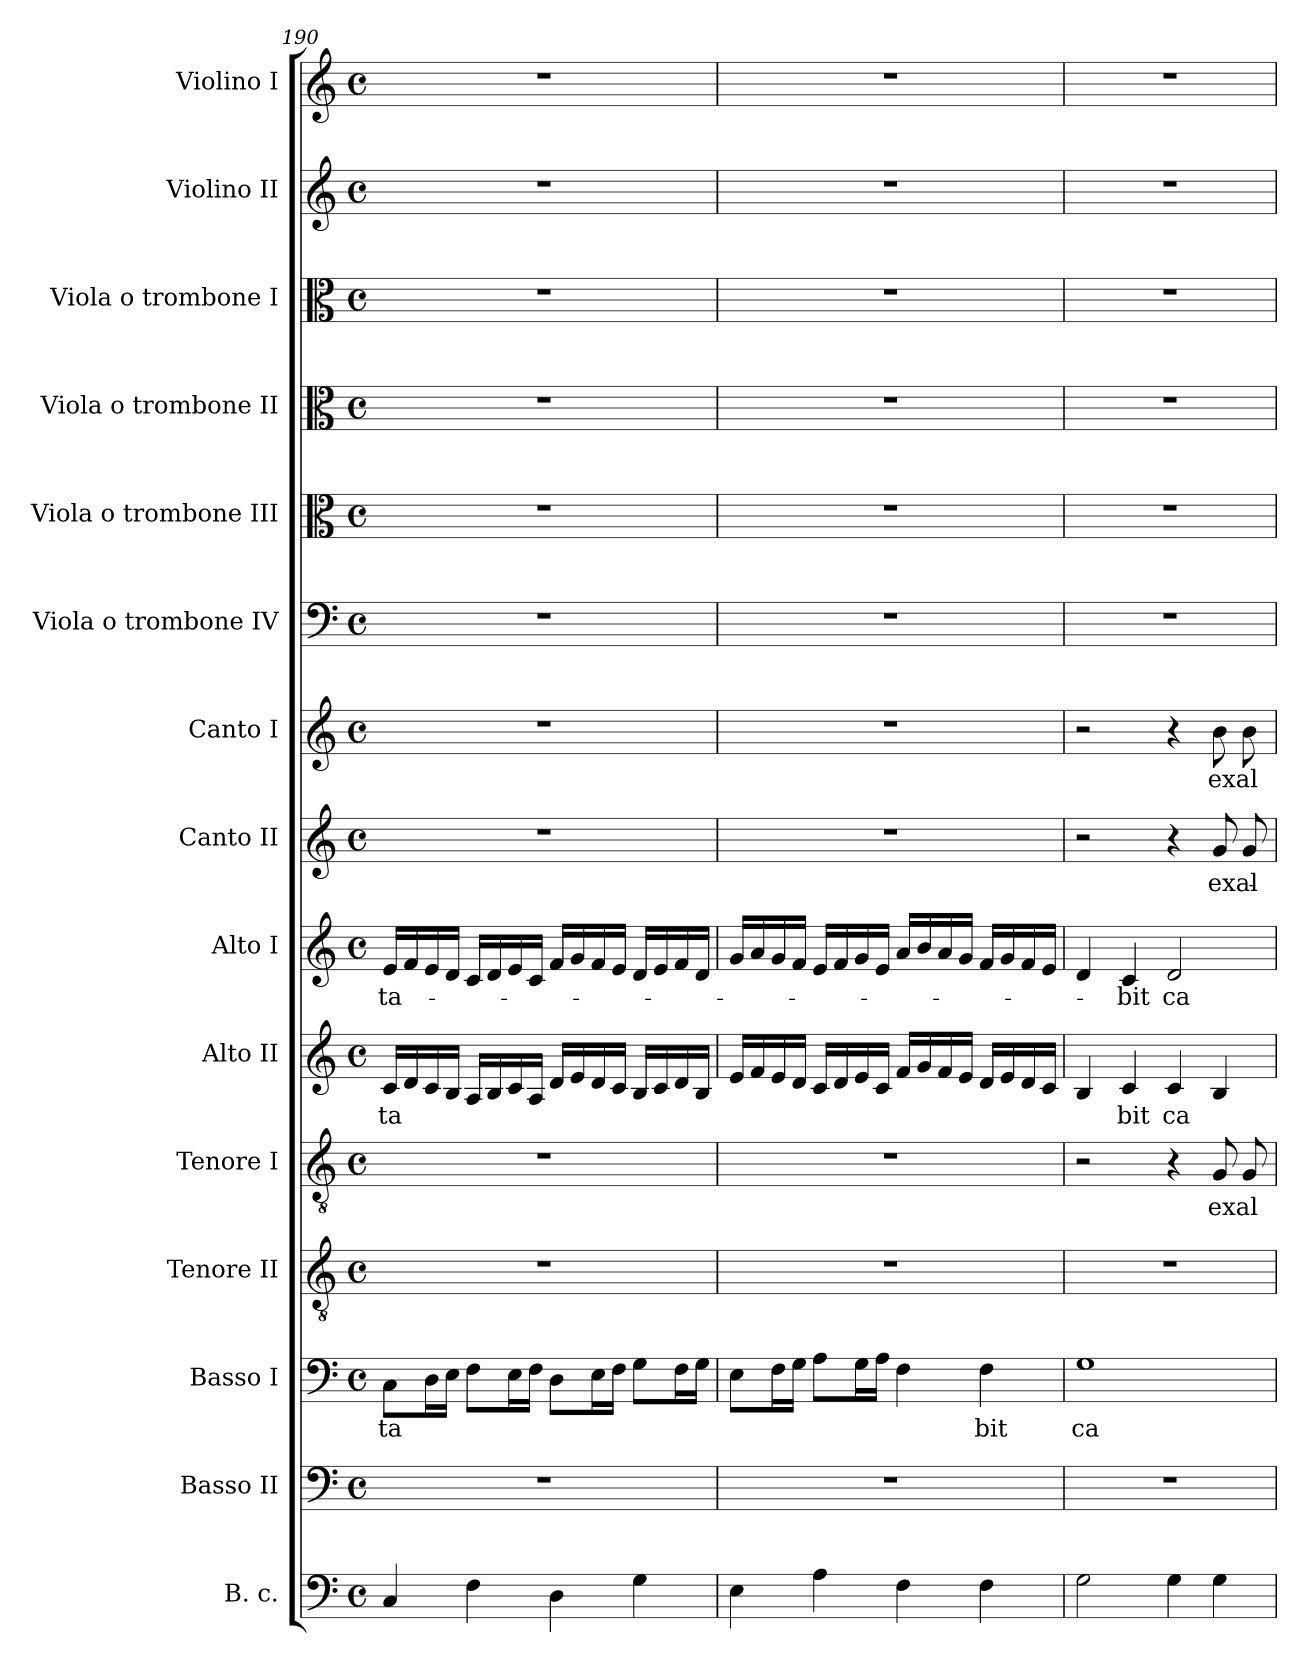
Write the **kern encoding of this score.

**kern	**kern	**kern	**text	**kern	**kern	**text	**kern	**text	**kern	**text	**kern	**text	**kern	**text	**kern	**kern	**kern	**kern	**kern	**kern
*part15	*part14	*part13	*part13	*part12	*part11	*part11	*part10	*part10	*part9	*part9	*part8	*part8	*part7	*part7	*part6	*part5	*part4	*part3	*part2	*part1
*staff15	*staff14	*staff13	*staff13	*staff12	*staff11	*staff11	*staff10	*staff10	*staff9	*staff9	*staff8	*staff8	*staff7	*staff7	*staff6	*staff5	*staff4	*staff3	*staff2	*staff1
*I"B. c.	*I"Basso II	*I"Basso I	*	*I"Tenore II	*I"Tenore I	*	*I"Alto II	*	*I"Alto I	*	*I"Canto II	*	*I"Canto I	*	*I"Viola o trombone IV	*I"Viola o trombone III	*I"Viola o trombone II	*I"Viola o trombone I	*I"Violino II	*I"Violino I
*	*	*	*	*	*	*	*	*	*	*	*	*	*	*	*I'Vla	*I'Vla	*I'Vla	*I'Vla	*I'Vln	*I'Vln
*clefF4	*clefF4	*clefF4	*	*clefGv2	*clefGv2	*	*clefG2	*	*clefG2	*	*clefG2	*	*clefG2	*	*clefF4	*clefC3	*clefC3	*clefC3	*clefG2	*clefG2
*k[]	*k[]	*k[]	*	*k[]	*k[]	*	*k[]	*	*k[]	*	*k[]	*	*k[]	*	*k[]	*k[]	*k[]	*k[]	*k[]	*k[]
*M4/4	*M4/4	*M4/4	*	*M4/4	*M4/4	*	*M4/4	*	*M4/4	*	*M4/4	*	*M4/4	*	*M4/4	*M4/4	*M4/4	*M4/4	*M4/4	*M4/4
*met(c)	*met(c)	*met(c)	*	*met(c)	*met(c)	*	*met(c)	*	*met(c)	*	*met(c)	*	*met(c)	*	*met(c)	*met(c)	*met(c)	*met(c)	*met(c)	*met(c)
=190	=190	=190	=190	=190	=190	=190	=190	=190	=190	=190	=190	=190	=190	=190	=190	=190	=190	=190	=190	=190
!	!	!	!LO:LY:b	!	!	!	!	!LO:LY:b	!	!LO:LY:b	!	!	!	!	!	!	!	!	!	!
4C/	1r	8C\L	ta	1r	1r	.	16c/LL	ta	16e/LL	-ta-	1r	.	1r	.	1r	1r	1r	1r	1r	1r
.	.	.	.	.	.	.	16d/	.	16f/	.	.	.	.	.	.	.	.	.	.	.
.	.	16D\L	.	.	.	.	16c/	.	16e/	.	.	.	.	.	.	.	.	.	.	.
.	.	16E\JJ	.	.	.	.	16B/JJ	.	16d/JJ	.	.	.	.	.	.	.	.	.	.	.
4F\	.	8F\L	.	.	.	.	16A/LL	.	16c/LL	.	.	.	.	.	.	.	.	.	.	.
.	.	.	.	.	.	.	16B/	.	16d/	.	.	.	.	.	.	.	.	.	.	.
.	.	16E\L	.	.	.	.	16c/	.	16e/	.	.	.	.	.	.	.	.	.	.	.
.	.	16F\JJ	.	.	.	.	16A/JJ	.	16c/JJ	.	.	.	.	.	.	.	.	.	.	.
4D\	.	8D\L	.	.	.	.	16d/LL	.	16f/LL	.	.	.	.	.	.	.	.	.	.	.
.	.	.	.	.	.	.	16e/	.	16g/	.	.	.	.	.	.	.	.	.	.	.
.	.	16E\L	.	.	.	.	16d/	.	16f/	.	.	.	.	.	.	.	.	.	.	.
.	.	16F\JJ	.	.	.	.	16c/JJ	.	16e/JJ	.	.	.	.	.	.	.	.	.	.	.
4G\	.	8G\L	.	.	.	.	16B/LL	.	16d/LL	.	.	.	.	.	.	.	.	.	.	.
.	.	.	.	.	.	.	16c/	.	16e/	.	.	.	.	.	.	.	.	.	.	.
.	.	16F\L	.	.	.	.	16d/	.	16f/	.	.	.	.	.	.	.	.	.	.	.
.	.	16G\JJ	.	.	.	.	16B/JJ	.	16d/JJ	.	.	.	.	.	.	.	.	.	.	.
!!LO:PB:g=z
=191	=191	=191	=191	=191	=191	=191	=191	=191	=191	=191	=191	=191	=191	=191	=191	=191	=191	=191	=191	=191
4E\	1r	8E\L	.	1r	1r	.	16e/LL	.	16g/LL	.	1r	.	1r	.	1r	1r	1r	1r	1r	1r
.	.	.	.	.	.	.	16f/	.	16a/	.	.	.	.	.	.	.	.	.	.	.
.	.	16F\L	.	.	.	.	16e/	.	16g/	.	.	.	.	.	.	.	.	.	.	.
.	.	16G\JJ	.	.	.	.	16d/JJ	.	16f/JJ	.	.	.	.	.	.	.	.	.	.	.
4A\	.	8A\L	.	.	.	.	16c/LL	.	16e/LL	.	.	.	.	.	.	.	.	.	.	.
.	.	.	.	.	.	.	16d/	.	16f/	.	.	.	.	.	.	.	.	.	.	.
.	.	16G\L	.	.	.	.	16e/	.	16g/	.	.	.	.	.	.	.	.	.	.	.
.	.	16A\JJ	.	.	.	.	16c/JJ	.	16e/JJ	.	.	.	.	.	.	.	.	.	.	.
4F\	.	4F\	.	.	.	.	16f/LL	.	16a/LL	.	.	.	.	.	.	.	.	.	.	.
.	.	.	.	.	.	.	16g/	.	16b/	.	.	.	.	.	.	.	.	.	.	.
.	.	.	.	.	.	.	16f/	.	16a/	.	.	.	.	.	.	.	.	.	.	.
.	.	.	.	.	.	.	16e/JJ	.	16g/JJ	.	.	.	.	.	.	.	.	.	.	.
!	!	!	!LO:LY:b	!	!	!	!	!	!	!	!	!	!	!	!	!	!	!	!	!
4F\	.	4F\	bit	.	.	.	16d/LL	.	16f/LL	.	.	.	.	.	.	.	.	.	.	.
.	.	.	.	.	.	.	16e/	.	16g/	.	.	.	.	.	.	.	.	.	.	.
.	.	.	.	.	.	.	16d/	.	16f/	.	.	.	.	.	.	.	.	.	.	.
.	.	.	.	.	.	.	16c/JJ	.	16e/JJ	.	.	.	.	.	.	.	.	.	.	.
=192	=192	=192	=192	=192	=192	=192	=192	=192	=192	=192	=192	=192	=192	=192	=192	=192	=192	=192	=192	=192
!	!	!	!LO:LY:b	!	!	!	!	!	!	!	!	!	!	!	!	!	!	!	!	!
2G\	1r	1G	ca	1r	2r	.	4B/	.	4d/	.	2r	.	2r	.	1r	1r	1r	1r	1r	1r
!	!	!	!	!	!	!	!	!LO:LY:b	!	!LO:LY:b	!	!	!	!	!	!	!	!	!	!
.	.	.	.	.	.	.	4c/	bit	4c/	-bit	.	.	.	.	.	.	.	.	.	.
!	!	!	!	!	!	!	!	!LO:LY:b	!	!LO:LY:b	!	!	!	!	!	!	!	!	!	!
4G\	.	.	.	.	4r	.	4c/	ca	2d/	ca	4r	.	4r	.	.	.	.	.	.	.
!	!	!	!	!	!	!LO:LY:b	!	!	!	!	!	!LO:LY:b	!	!LO:LY:b	!	!	!	!	!	!
4G\	.	.	.	.	8G/	exal	4B/	.	.	.	8g/	-exal-	8b\	exal	.	.	.	.	.	.
.	.	.	.	.	8G/	.	.	.	.	.	8g/	.	8b\	.	.	.	.	.	.	.
=	=	=	=	=	=	=	=	=	=	=	=	=	=	=	=	=	=	=	=	=
*-	*-	*-	*-	*-	*-	*-	*-	*-	*-	*-	*-	*-	*-	*-	*-	*-	*-	*-	*-	*-
